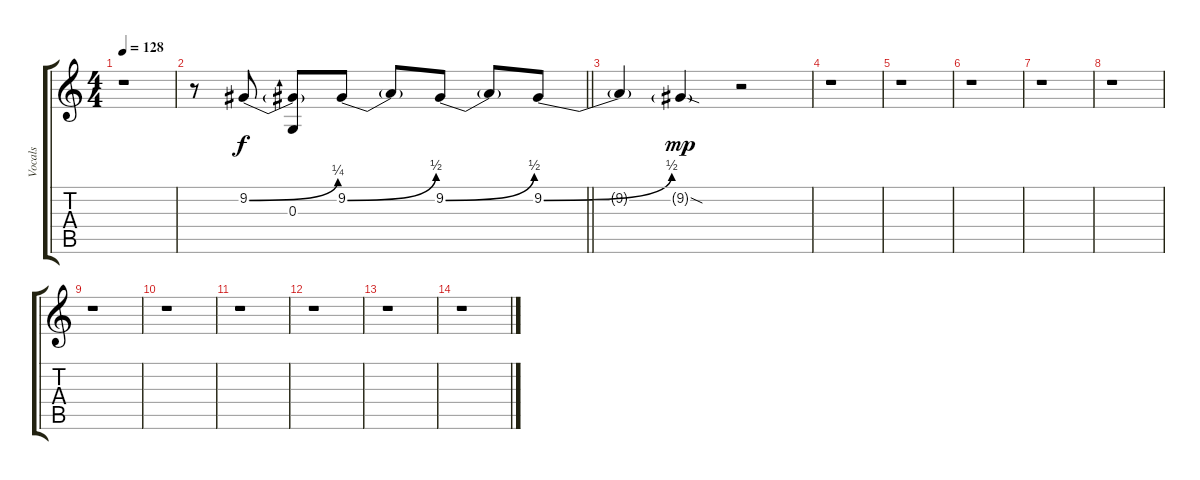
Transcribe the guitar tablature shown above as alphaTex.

\track ("Vocals" "Vocals") {instrument bassoon}
\staff {score tabs}
\tuning (E4 B3 G3 D3 A2 E2) {hide}
\ts (4 4)
\tempo 128
\clef g2
\ks c
r.1{dy mp} |
\barLineRight lightlight
r.8 9.2{be (bend 0 0 60 1)}.8{dy f} (9.2{t} 0.3).8 9.2{be (bend 0 0 60 2)}.8 9.2{t}.8 9.2{be (bend 0 0 60 2)}.8 9.2{t}.8 9.2{be (bend 0 0 60 2)}.8 |
9.2{t}.4 9.2{sod g}.4{dy mp} r.2 |
r.1 |
r.1 |
r.1 |
r.1 |
r.1 |
r.1 |
r.1 |
r.1 |
r.1 |
r.1 |
r.1
